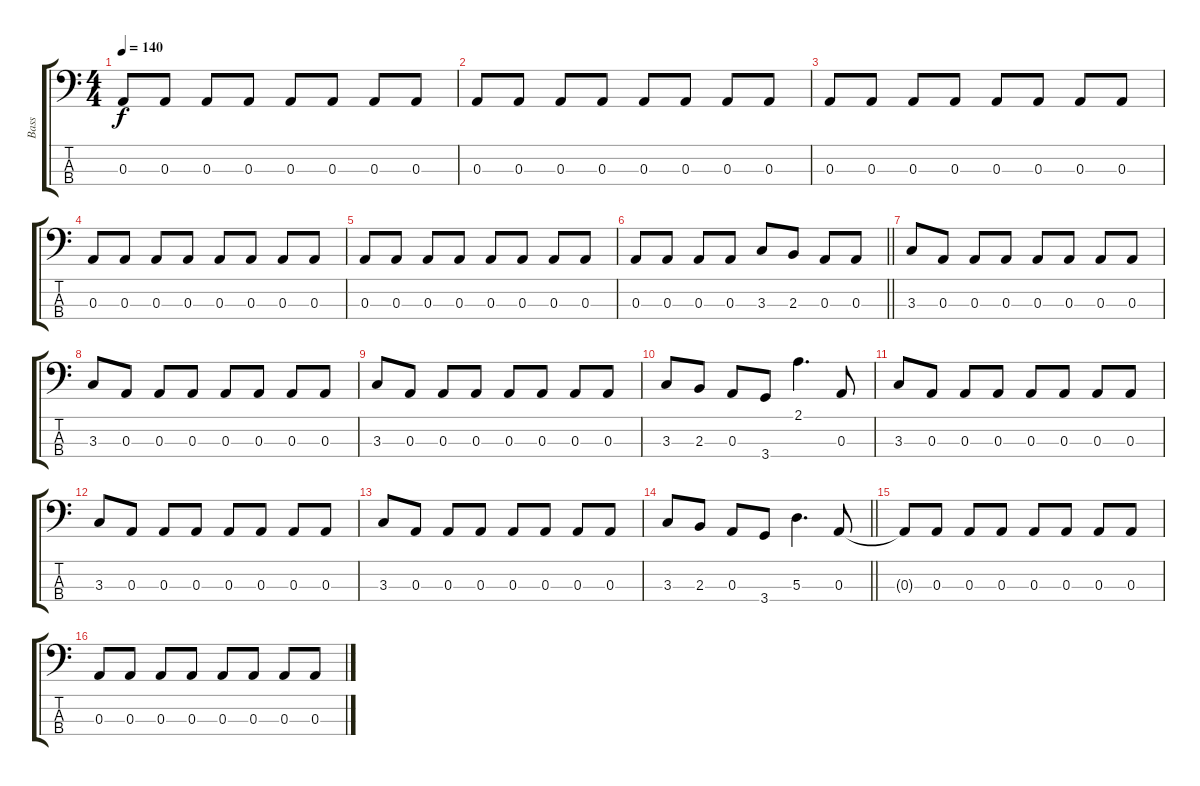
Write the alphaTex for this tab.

\track ("Bass" "Bass") {instrument electricbassfinger}
\staff {score tabs}
\tuning (G2 D2 A1 E1) {hide}
\ts (4 4)
\tempo 140
\clef f4
\ks aminor
0.3.8{dy f} 0.3.8 0.3.8 0.3.8 0.3.8 0.3.8 0.3.8 0.3.8 |
0.3.8 0.3.8 0.3.8 0.3.8 0.3.8 0.3.8 0.3.8 0.3.8 |
0.3.8 0.3.8 0.3.8 0.3.8 0.3.8 0.3.8 0.3.8 0.3.8 |
0.3.8 0.3.8 0.3.8 0.3.8 0.3.8 0.3.8 0.3.8 0.3.8 |
0.3.8 0.3.8 0.3.8 0.3.8 0.3.8 0.3.8 0.3.8 0.3.8 |
\barLineRight lightlight
0.3.8 0.3.8 0.3.8 0.3.8 3.3.8 2.3.8 0.3.8 0.3.8 |
3.3.8 0.3.8 0.3.8 0.3.8 0.3.8 0.3.8 0.3.8 0.3.8 |
3.3.8 0.3.8 0.3.8 0.3.8 0.3.8 0.3.8 0.3.8 0.3.8 |
3.3.8 0.3.8 0.3.8 0.3.8 0.3.8 0.3.8 0.3.8 0.3.8 |
3.3.8 2.3.8 0.3.8 3.4.8 2.1.4{d} 0.3.8 |
3.3.8 0.3.8 0.3.8 0.3.8 0.3.8 0.3.8 0.3.8 0.3.8 |
3.3.8 0.3.8 0.3.8 0.3.8 0.3.8 0.3.8 0.3.8 0.3.8 |
3.3.8 0.3.8 0.3.8 0.3.8 0.3.8 0.3.8 0.3.8 0.3.8 |
\barLineRight lightlight
3.3.8 2.3.8 0.3.8 3.4.8 5.3.4{d} 0.3.8 |
0.3{t}.8 0.3.8 0.3.8 0.3.8 0.3.8 0.3.8 0.3.8 0.3.8 |
0.3.8 0.3.8 0.3.8 0.3.8 0.3.8 0.3.8 0.3.8 0.3.8
